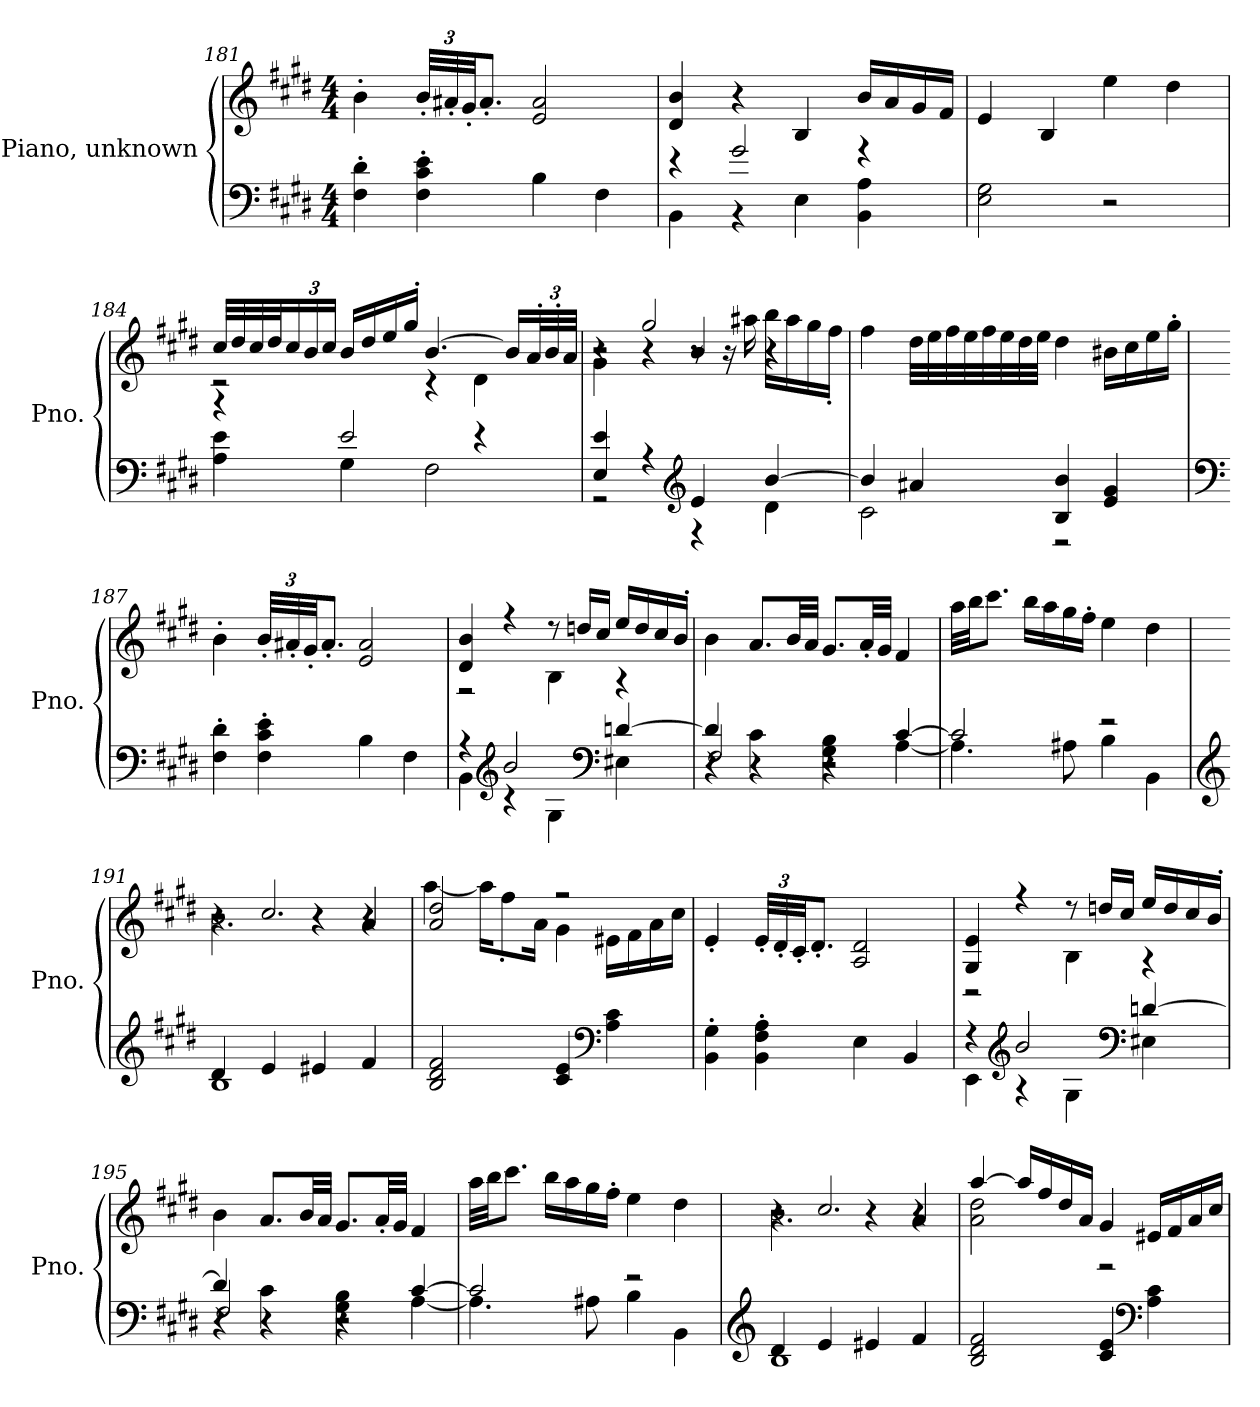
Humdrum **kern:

**kern	**kern
*part1	*part1
*staff2	*staff1
*I"Piano, unknown	*
*I'Pno.	*
*clefF4	*clefG2
*k[f#c#g#d#]	*k[f#c#g#d#]
*M4/4	*M4/4
=181	=181
4F#\' 4d#\'	4b'\
*	*Xbrackettup
4F#\' 4c#\' 4e\'	48b'/LLL
.	48a#X'/
.	48g#'/JJ
.	8.a#'/J
4B\	2e/ 2a#/
4F#\	.
=182	=182
*^	*
4r	4BB\	4d#/ 4b/
2g#/	4r	4r
.	4E\	4B/
4r	4BB\ 4A\	16b/LL
.	.	16a/
.	.	16g#/
.	.	16f#/JJ
*v	*v	*
=183	=183
2E\ 2G#\	4e/
.	4B/
2r	4ee\
.	4dd#\
!!LO:LB:g=z
=184	=184
*^	*^
4r	4A\ 4e\	32cc#/LLL	2r
.	.	32dd#/	.
.	.	32cc#/	.
.	.	32dd#/J	.
.	.	24cc#/	.
.	.	24b/	.
.	.	24cc#/JJ	.
2e/	4G#\	16b/LL	.
.	.	16dd#/	.
.	.	16ee/	.
.	.	16gg#'/JJ	.
.	2F#\	[4.b/	4r
4r	.	.	4d#\
.	.	16b/LL]	.
.	.	48a'/L	.
.	.	48b'/	.
.	.	48a/JJJ	.
=185	=185	=185	=185
*	*	*	*^
4E/ 4e/	2r	4r	4g#\	2r
4r	.	2gg#/	4r	.
*clefG2	*	*	*	*
4e/	4r	.	8r	4b/
.	.	.	16r	.
.	.	.	16aa#X\	.
[4b/	4d#\	4r	16bb\LL	4r
.	.	.	16aa#\	.
.	.	.	16gg#\	.
.	.	.	16ff#'\JJ	.
*	*	*v	*v	*v
!!LO:LB:g=z
=186	=186	=186
4b/]	2c#\	4ff#\
4a#X/	.	32dd#\LLL
.	.	32ee\
.	.	32ff#\
.	.	32ee\
.	.	32ff#\
.	.	32ee\
.	.	32dd#\
.	.	32ee\JJJ
4B/ 4b/	2r	4dd#\
4e/ 4g#/	.	16b#X\LL
.	.	16cc#\
.	.	16ee\
.	.	16gg#'\JJ
*v	*v	*
=187	=187
*clefF4	*
4F#\' 4d#\'	4b'\
4F#\' 4c#\' 4e\'	48b'/LLL
.	48a#X'/
.	48g#'/JJ
.	8.a#'/J
4B\	2e/ 2a#/
4F#\	.
=188	=188
*^	*^
4r	4BB\	4d#/ 4b/	2r
*clefG2	*	*	*
2b/	4r	4r	.
.	4G#\	8r	4B\
.	.	16ddn/LL	.
.	.	16cc#/JJ	.
*clefF4	*	*	*
[4dn/	4E#X\	16ee/LL	4r
.	.	16dd/	.
.	.	16cc#/	.
.	.	16b'/JJ	.
*	*	*v	*v
!!LO:LB:g=z
=189	=189	=189
*	*^	*
4d/]	4r	2F#/	4b\
4r	4c#\	.	8.a/L
.	.	.	32b/LL
.	.	.	32a/JJJ
4r	4G#\ 4B\	2r	8.g#/L
.	.	.	32a'/LL
.	.	.	32g#/JJJ
[4c#/	[4A\	.	4f#/
*	*v	*v	*
=190	=190	=190
2c#/]	4.A\]	32aa\LLL
.	.	32bb\JJ
.	.	8.ccc#\J
.	.	16bb\LL
.	.	16aa\
.	8A#X\	16gg#\
.	.	16ff#'\JJ
2r	4B\	4ee\
.	4BB\	4dd#\
=191	=191	=191
*clefG2	*	*
*	*	*^
*	*	*	*^
4d#/	1B	4r	2.b\	2r
4e/	.	2.cc#/	.	.
4e#X/	.	.	.	4r
4f#/	.	.	4r	4a/
*v	*v	*	*	*
*	*	*v	*v
=192	=192	=192
2B/ 2d#/ 2f#/	2a/ 2dd#/	[4aa\
.	.	16aa\KL]
.	.	8ff#'\
.	.	16a\Jk
4c#/ 4e/	2r	4g#\
*clefF4	*	*
4A\ 4c#\	.	16e#X\LL
.	.	16f#\
.	.	16a\
.	.	16cc#\JJ
*	*v	*v
!!LO:PB:g=z
=193	=193
4BB\' 4G#\'	4e'/
4BB\' 4F#\' 4A\'	48e'/LLL
.	48d#'/
.	48c#'/JJ
.	8.d#'/J
4E\	2A/ 2d#/
4BB/	.
=194	=194
*^	*^
4r	4EE\	4G#/ 4e/	2r
*clefG2	*	*	*
2b/	4r	4r	.
.	4G#\	8r	4B\
.	.	16ddn/LL	.
.	.	16cc#/JJ	.
*clefF4	*	*	*
[4dn/	4E#X\	16ee/LL	4r
.	.	16dd/	.
.	.	16cc#/	.
.	.	16b'/JJ	.
*	*	*v	*v
=195	=195	=195
*	*^	*
4d/]	4r	2F#/	4b\
4r	4c#\	.	8.a/L
.	.	.	32b/LL
.	.	.	32a/JJJ
4r	4G#\ 4B\	2r	8.g#/L
.	.	.	32a'/LL
.	.	.	32g#/JJJ
[4c#/	[4A\	.	4f#/
*	*v	*v	*
=196	=196	=196
2c#/]	4.A\]	32aa\LLL
.	.	32bb\JJ
.	.	8.ccc#\J
.	.	16bb\LL
.	.	16aa\
.	8A#X\	16gg#\
.	.	16ff#'\JJ
2r	4B\	4ee\
.	4BB\	4dd#\
!!LO:LB:g=z
=197	=197	=197
*clefG2	*	*
*	*	*^
*	*	*	*^
4d#/	1B	4r	2.b\	2r
4e/	.	2.cc#/	.	.
4e#X/	.	.	.	4r
4f#/	.	.	4r	4a/
*v	*v	*	*	*
*	*	*v	*v
=198	=198	=198
2B/ 2d#/ 2f#/	[4aa/	2a\ 2dd#\
.	16aa/LL]	.
.	16ff#/	.
.	16dd#/	.
.	16a/JJ	.
4c#/ 4e/	4g#/	2r
*clefF4	*	*
4A\ 4c#\	16e#X/LL	.
.	16f#/	.
.	16a/	.
.	16cc#/JJ	.
*	*v	*v
=	=
*-	*-
